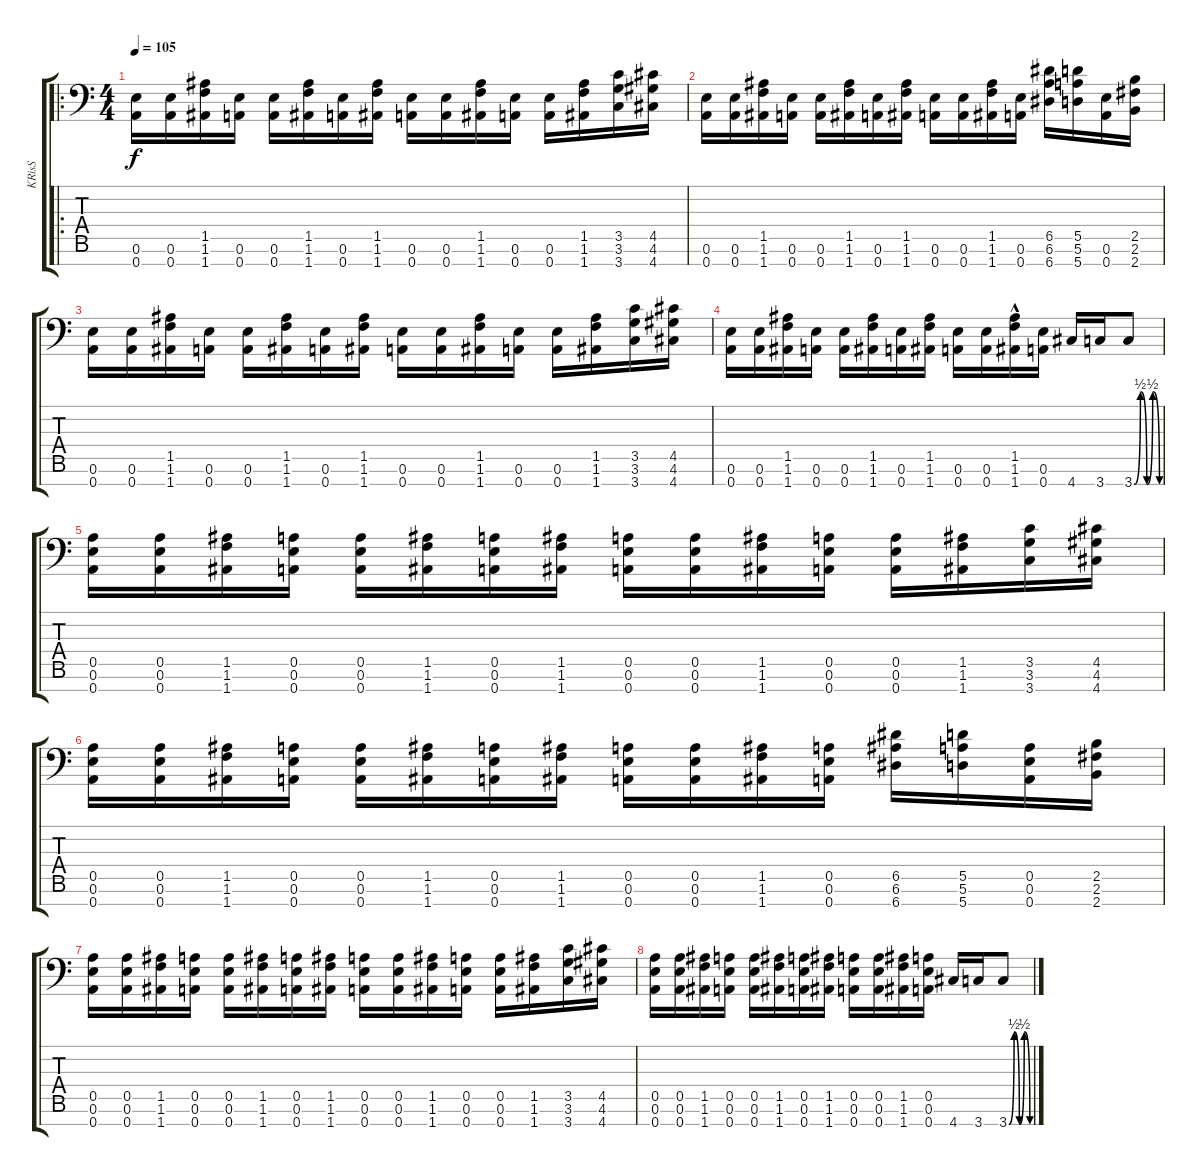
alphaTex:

\track ("KRisS" "KRisS") {instrument distortionguitar}
\staff {score tabs}
\tuning (E4 B3 G3 D3 A2 E2 A1) {hide}
\ro
\ts (4 4)
\tempo 105
\clef f4
\ks c
(0.6 0.7).16{dy f instrument distortionguitar} (0.6 0.7).16 (1.5 1.6 1.7).16 (0.6 0.7).16 (0.6 0.7).16 (1.5 1.6 1.7).16 (0.6 0.7).16 (1.5 1.6 1.7).16 (0.6 0.7).16 (0.6 0.7).16 (1.5 1.6 1.7).16 (0.6 0.7).16 (0.6 0.7).16 (1.5 1.6 1.7).16 (3.5 3.6 3.7).16 (4.5 4.6 4.7).16 |
(0.6 0.7).16 (0.6 0.7).16 (1.5 1.6 1.7).16 (0.6 0.7).16 (0.6 0.7).16 (1.5 1.6 1.7).16 (0.6 0.7).16 (1.5 1.6 1.7).16 (0.6 0.7).16 (0.6 0.7).16 (1.5 1.6 1.7).16 (0.6 0.7).16 (6.5 6.6 6.7).16 (5.5 5.6 5.7).16 (0.6 0.7).16 (2.5 2.6 2.7).16 |
(0.6 0.7).16 (0.6 0.7).16 (1.5 1.6 1.7).16 (0.6 0.7).16 (0.6 0.7).16 (1.5 1.6 1.7).16 (0.6 0.7).16 (1.5 1.6 1.7).16 (0.6 0.7).16 (0.6 0.7).16 (1.5 1.6 1.7).16 (0.6 0.7).16 (0.6 0.7).16 (1.5 1.6 1.7).16 (3.5 3.6 3.7).16 (4.5 4.6 4.7).16 |
(0.6 0.7).16 (0.6 0.7).16 (1.5 1.6 1.7).16 (0.6 0.7).16 (0.6 0.7).16 (1.5 1.6 1.7).16 (0.6 0.7).16 (1.5 1.6 1.7).16 (0.6 0.7).16 (0.6 0.7).16 (1.5 1.6{hac} 1.7).16 (0.6 0.7).16 4.7.16 3.7.16 3.7{be (custom 0 0 15 2 30 0 44 2 60 0)}.8 |
(0.5 0.6 0.7).16 (0.5 0.6 0.7).16 (1.5 1.6 1.7).16 (0.5 0.6 0.7).16 (0.5 0.6 0.7).16 (1.5 1.6 1.7).16 (0.5 0.6 0.7).16 (1.5 1.6 1.7).16 (0.5 0.6 0.7).16 (0.5 0.6 0.7).16 (1.5 1.6 1.7).16 (0.5 0.6 0.7).16 (0.5 0.6 0.7).16 (1.5 1.6 1.7).16 (3.5 3.6 3.7).16 (4.5 4.6 4.7).16 |
(0.5 0.6 0.7).16 (0.5 0.6 0.7).16 (1.5 1.6 1.7).16 (0.5 0.6 0.7).16 (0.5 0.6 0.7).16 (1.5 1.6 1.7).16 (0.5 0.6 0.7).16 (1.5 1.6 1.7).16 (0.5 0.6 0.7).16 (0.5 0.6 0.7).16 (1.5 1.6 1.7).16 (0.5 0.6 0.7).16 (6.5 6.6 6.7).16 (5.5 5.6 5.7).16 (0.5 0.6 0.7).16 (2.5 2.6 2.7).16 |
(0.5 0.6 0.7).16 (0.5 0.6 0.7).16 (1.5 1.6 1.7).16 (0.5 0.6 0.7).16 (0.5 0.6 0.7).16 (1.5 1.6 1.7).16 (0.5 0.6 0.7).16 (1.5 1.6 1.7).16 (0.5 0.6 0.7).16 (0.5 0.6 0.7).16 (1.5 1.6 1.7).16 (0.5 0.6 0.7).16 (0.5 0.6 0.7).16 (1.5 1.6 1.7).16 (3.5 3.6 3.7).16 (4.5 4.6 4.7).16 |
(0.5 0.6 0.7).16 (0.5 0.6 0.7).16 (1.5 1.6 1.7).16 (0.5 0.6 0.7).16 (0.5 0.6 0.7).16 (1.5 1.6 1.7).16 (0.5 0.6 0.7).16 (1.5 1.6 1.7).16 (0.5 0.6 0.7).16 (0.5 0.6 0.7).16 (1.5 1.6 1.7).16 (0.5 0.6 0.7).16 4.7.16 3.7.16 3.7{be (custom 0 0 15 2 30 0 44 2 60 0)}.8
